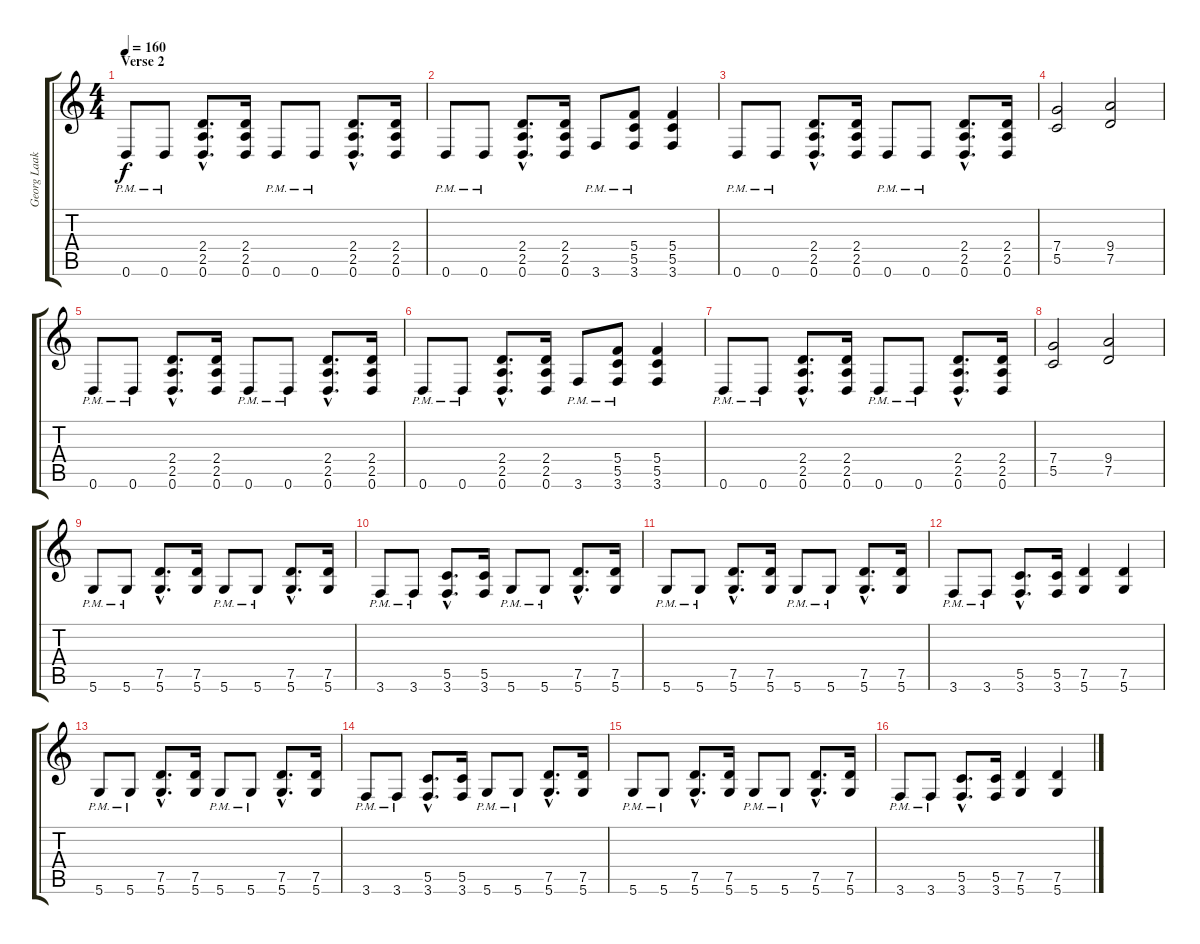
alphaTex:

\track ("Georg Laakso" "Georg Laak") {instrument distortionguitar}
\staff {score tabs}
\tuning (D4 A3 F3 C3 G2 D2) {hide}
\ts (4 4)
\section ("" "Verse 2")
\tempo 160
\clef g2
\ks c
0.6{pm}.8{dy f} 0.6{pm}.8 (2.4{hac} 2.5{hac} 0.6{hac}).8{d} (2.4 2.5 0.6).16 0.6{pm}.8 0.6{pm}.8 (2.4{hac} 2.5{hac} 0.6{hac}).8{d} (2.4 2.5 0.6).16 |
0.6{pm}.8 0.6{pm}.8 (2.4{hac} 2.5{hac} 0.6{hac}).8{d} (2.4 2.5 0.6).16 3.6{pm}.8 (5.4 5.5 3.6{pm}).8 (5.4 5.5 3.6).4 |
0.6{pm}.8 0.6{pm}.8 (2.4{hac} 2.5{hac} 0.6{hac}).8{d} (2.4 2.5 0.6).16 0.6{pm}.8 0.6{pm}.8 (2.4{hac} 2.5{hac} 0.6{hac}).8{d} (2.4 2.5 0.6).16 |
(7.4 5.5).2 (9.4 7.5).2 |
0.6{pm}.8 0.6{pm}.8 (2.4{hac} 2.5{hac} 0.6{hac}).8{d} (2.4 2.5 0.6).16 0.6{pm}.8 0.6{pm}.8 (2.4{hac} 2.5{hac} 0.6{hac}).8{d} (2.4 2.5 0.6).16 |
0.6{pm}.8 0.6{pm}.8 (2.4{hac} 2.5{hac} 0.6{hac}).8{d} (2.4 2.5 0.6).16 3.6{pm}.8 (5.4 5.5 3.6{pm}).8 (5.4 5.5 3.6).4 |
0.6{pm}.8 0.6{pm}.8 (2.4{hac} 2.5{hac} 0.6{hac}).8{d} (2.4 2.5 0.6).16 0.6{pm}.8 0.6{pm}.8 (2.4{hac} 2.5{hac} 0.6{hac}).8{d} (2.4 2.5 0.6).16 |
(7.4 5.5).2 (9.4 7.5).2 |
5.6{pm}.8 5.6{pm}.8 (7.5{hac} 5.6{hac}).8{d} (7.5 5.6).16 5.6{pm}.8 5.6{pm}.8 (7.5{hac} 5.6{hac}).8{d} (7.5 5.6).16 |
3.6{pm}.8 3.6{pm}.8 (5.5{hac} 3.6{hac}).8{d} (5.5 3.6).16 5.6{pm}.8 5.6{pm}.8 (7.5{hac} 5.6{hac}).8{d} (7.5 5.6).16 |
5.6{pm}.8 5.6{pm}.8 (7.5{hac} 5.6{hac}).8{d} (7.5 5.6).16 5.6{pm}.8 5.6{pm}.8 (7.5{hac} 5.6{hac}).8{d} (7.5 5.6).16 |
3.6{pm}.8 3.6{pm}.8 (5.5{hac} 3.6{hac}).8{d} (5.5 3.6).16 (7.5 5.6).4 (7.5 5.6).4 |
5.6{pm}.8 5.6{pm}.8 (7.5{hac} 5.6{hac}).8{d} (7.5 5.6).16 5.6{pm}.8 5.6{pm}.8 (7.5{hac} 5.6{hac}).8{d} (7.5 5.6).16 |
3.6{pm}.8 3.6{pm}.8 (5.5{hac} 3.6{hac}).8{d} (5.5 3.6).16 5.6{pm}.8 5.6{pm}.8 (7.5{hac} 5.6{hac}).8{d} (7.5 5.6).16 |
5.6{pm}.8 5.6{pm}.8 (7.5{hac} 5.6{hac}).8{d} (7.5 5.6).16 5.6{pm}.8 5.6{pm}.8 (7.5{hac} 5.6{hac}).8{d} (7.5 5.6).16 |
3.6{pm}.8 3.6{pm}.8 (5.5{hac} 3.6{hac}).8{d} (5.5 3.6).16 (7.5 5.6).4 (7.5 5.6).4
